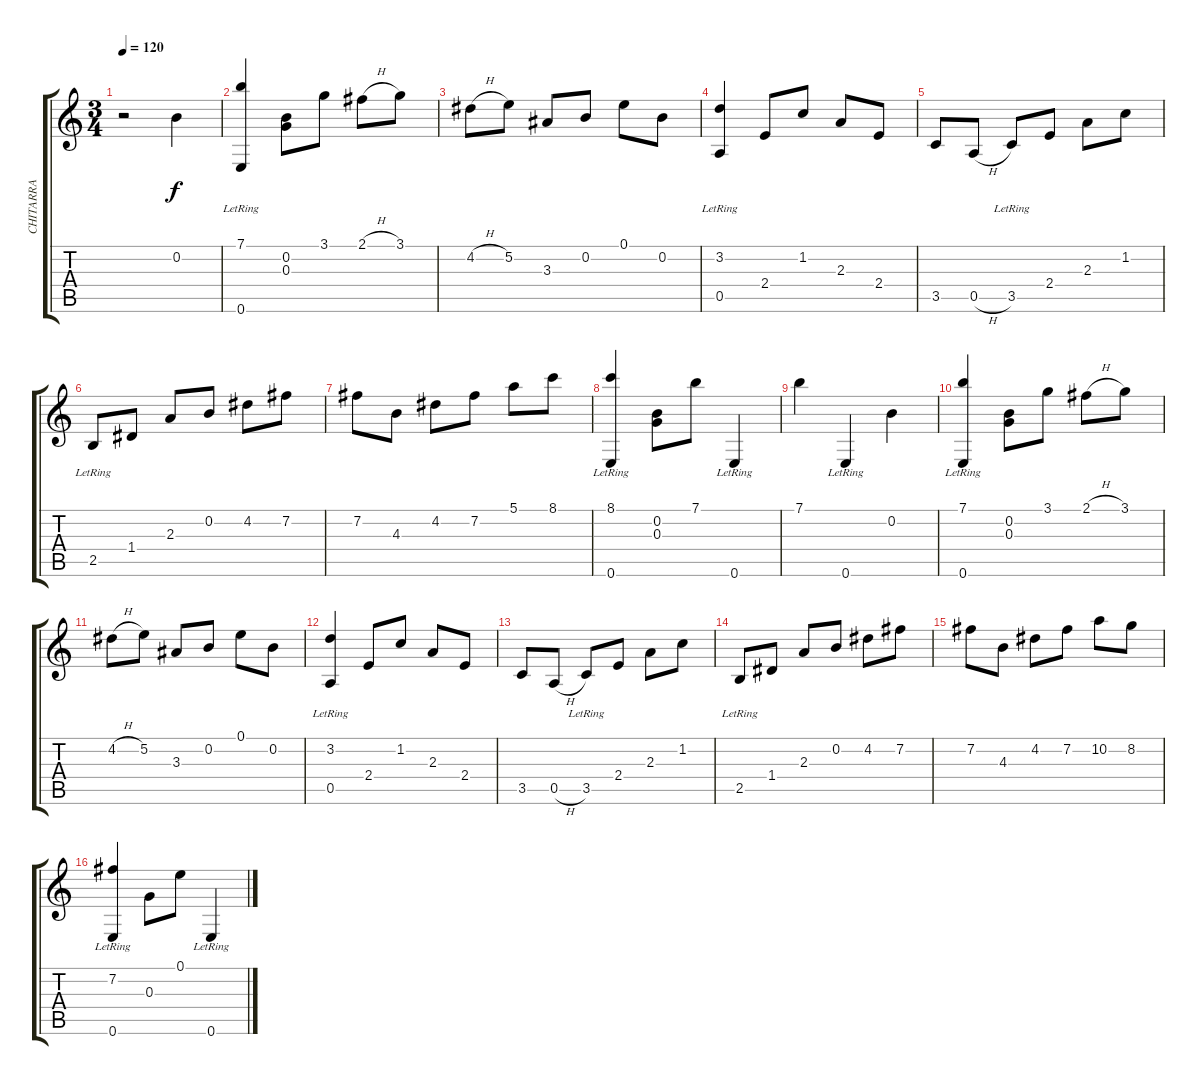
\track ("CHITARRA" "CHITARRA") {instrument acousticguitarnylon}
\staff {score tabs}
\tuning (E4 B3 G3 D3 A2 E2) {hide}
\ts (3 4)
\tempo 120
\clef g2
\ks c
r.2{dy f instrument acousticguitarnylon} 0.2.4 |
(7.1 0.6{lr}).4 (0.2 0.3).8 3.1.8 2.1{h}.8 3.1.8 |
4.2{h}.8 5.2.8 3.3.8 0.2.8 0.1.8 0.2.8 |
(3.2 0.5{lr}).4 2.4.8 1.2.8 2.3.8 2.4.8 |
3.5.8 0.5{h}.8 3.5{lr}.8 2.4.8 2.3.8 1.2.8 |
2.5{lr}.8 1.4.8 2.3.8 0.2.8 4.2.8 7.2.8 |
7.2.8 4.3.8 4.2.8 7.2.8 5.1.8 8.1.8 |
(8.1 0.6{lr}).4 (0.2 0.3).8 7.1.8 0.6{lr}.4 |
7.1.4 0.6{lr}.4 0.2.4 |
(7.1 0.6{lr}).4 (0.2 0.3).8 3.1.8 2.1{h}.8 3.1.8 |
4.2{h}.8 5.2.8 3.3.8 0.2.8 0.1.8 0.2.8 |
(3.2 0.5{lr}).4 2.4.8 1.2.8 2.3.8 2.4.8 |
3.5.8 0.5{h}.8 3.5{lr}.8 2.4.8 2.3.8 1.2.8 |
2.5{lr}.8 1.4.8 2.3.8 0.2.8 4.2.8 7.2.8 |
7.2.8 4.3.8 4.2.8 7.2.8 10.2.8 8.2.8 |
(7.2 0.6{lr}).4 0.3.8 0.1.8 0.6{lr}.4
